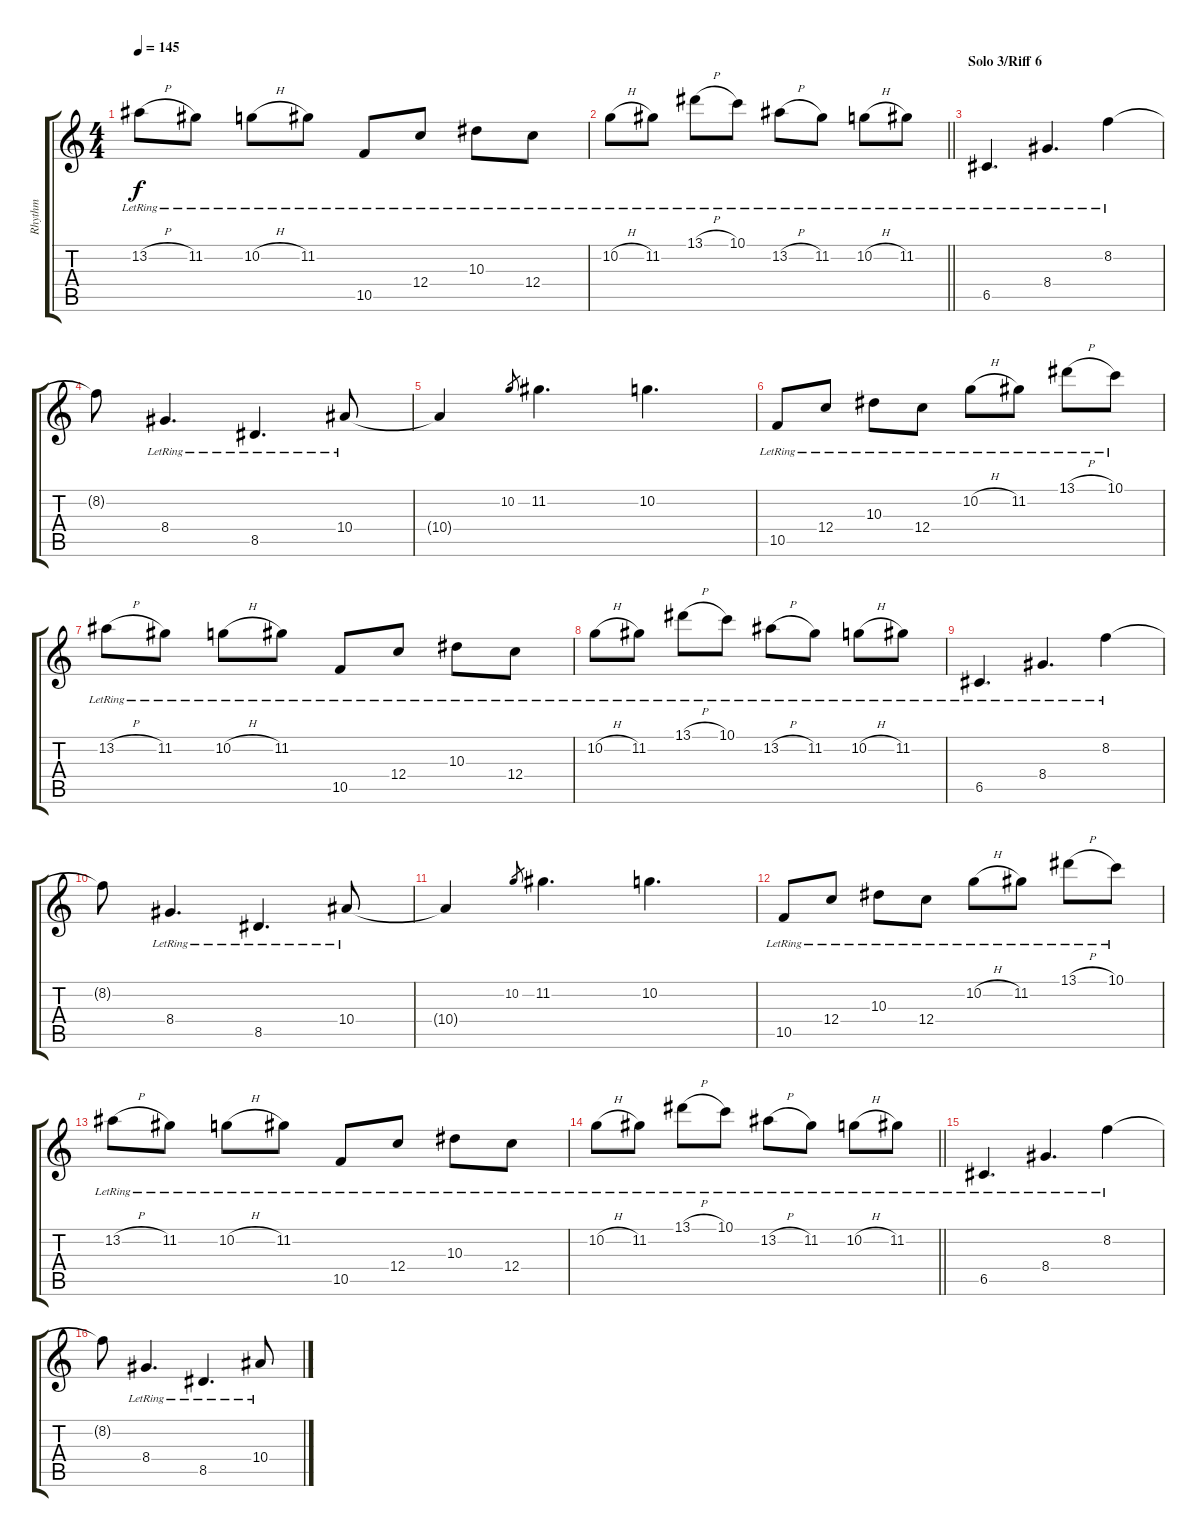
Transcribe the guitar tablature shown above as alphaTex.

\track ("Rhythm" "Rhythm") {instrument electricguitarjazz}
\staff {score tabs}
\tuning (D4 A3 F3 C3 G2 C2) {hide}
\ts (4 4)
\tempo 145
\clef g2
\ks c
13.2{h lr}.8{dy f} 11.2{lr}.8 10.2{h lr}.8 11.2{lr}.8 10.5{lr}.8 12.4{lr}.8 10.3{lr}.8 12.4{lr}.8 |
\barLineRight lightlight
10.2{h lr}.8 11.2{lr}.8 13.1{h lr}.8 10.1{lr}.8 13.2{h lr}.8 11.2{lr}.8 10.2{h lr}.8 11.2{lr}.8 |
\section ("" "Solo 3/Riff 6")
6.5{lr}.4{d} 8.4{lr}.4{d} 8.2{lr}.4 |
8.2{t}.8 8.4{lr}.4{d} 8.5{lr}.4{d} 10.4{lr}.8 |
10.4{t}.4 10.2.8{gr} 11.2.4{d} 10.2.4{d} |
10.5{lr}.8 12.4{lr}.8 10.3{lr}.8 12.4{lr}.8 10.2{h lr}.8 11.2{lr}.8 13.1{h lr}.8 10.1{lr}.8 |
13.2{h lr}.8 11.2{lr}.8 10.2{h lr}.8 11.2{lr}.8 10.5{lr}.8 12.4{lr}.8 10.3{lr}.8 12.4{lr}.8 |
10.2{h lr}.8 11.2{lr}.8 13.1{h lr}.8 10.1{lr}.8 13.2{h lr}.8 11.2{lr}.8 10.2{h lr}.8 11.2{lr}.8 |
6.5{lr}.4{d} 8.4{lr}.4{d} 8.2{lr}.4 |
8.2{t}.8 8.4{lr}.4{d} 8.5{lr}.4{d} 10.4{lr}.8 |
10.4{t}.4 10.2.8{gr} 11.2.4{d} 10.2.4{d} |
10.5{lr}.8 12.4{lr}.8 10.3{lr}.8 12.4{lr}.8 10.2{h lr}.8 11.2{lr}.8 13.1{h lr}.8 10.1{lr}.8 |
13.2{h lr}.8 11.2{lr}.8 10.2{h lr}.8 11.2{lr}.8 10.5{lr}.8 12.4{lr}.8 10.3{lr}.8 12.4{lr}.8 |
\barLineRight lightlight
10.2{h lr}.8 11.2{lr}.8 13.1{h lr}.8 10.1{lr}.8 13.2{h lr}.8 11.2{lr}.8 10.2{h lr}.8 11.2{lr}.8 |
6.5{lr}.4{d} 8.4{lr}.4{d} 8.2{lr}.4 |
8.2{t}.8 8.4{lr}.4{d} 8.5{lr}.4{d} 10.4{lr}.8
